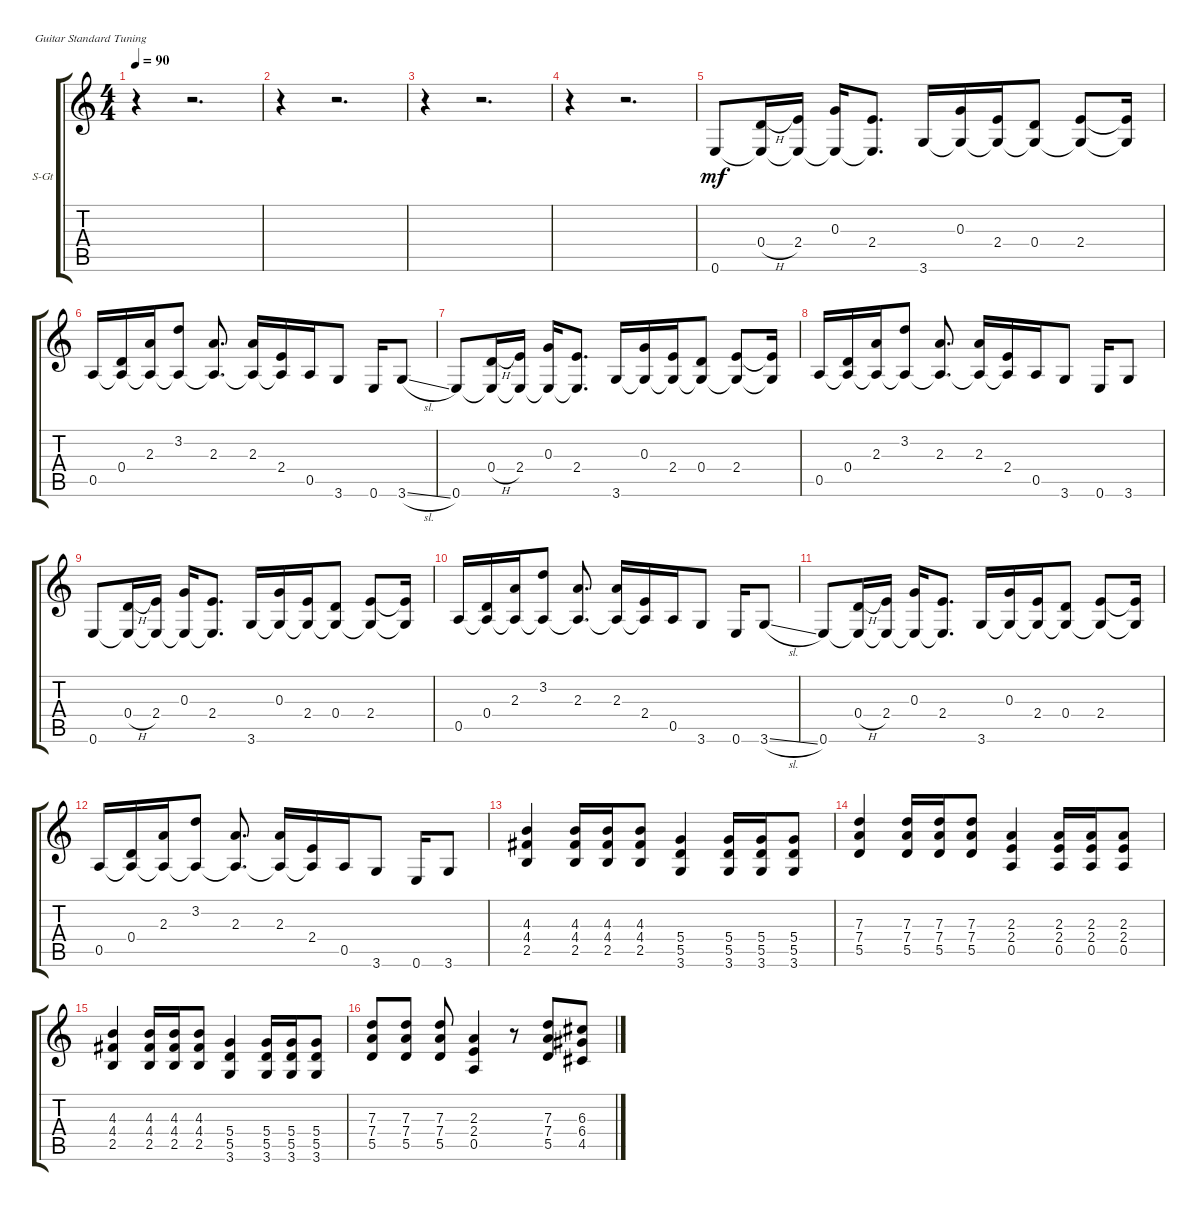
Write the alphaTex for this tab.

\bracketExtendMode groupsimilarinstruments
\firstSystemTrackNameOrientation horizontal
\otherSystemsTrackNameOrientation horizontal
\track ("Steel Guitar" "S-Gt") {instrument acousticguitarsteel}
\staff {score tabs}
\tuning (E4 B3 G3 D3 A2 E2)
\ts (4 4)
\tempo 90
\clef g2
\ks c
r.4{dy mf} r.2{d} |
r.4 r.2{d} |
r.4 r.2{d} |
r.4 r.2{d} |
0.6.8 (0.4{h} 0.6{t}).16 (2.4 0.6{t}).16 (0.3 0.6{t}).16 (2.4 0.6{t}).8{d} 3.6.16 (0.3 3.6{t}).16 (2.4 3.6{t}).16 (0.4 3.6{t}).8 (2.4 3.6{t}).8 (2.4{t} 3.6{t}).16 |
0.5.16 (0.4 0.5{t}).16 (2.3 0.5{t}).16 (3.2 0.5{t}).8 (2.3 0.5{t}).8{d} (2.3 0.5{t}).16 (2.4 0.5{t}).16 0.5.16 3.6.8 0.6.16 3.6{sl}.8 |
0.6.8 (0.4{h} 0.6{t}).16 (2.4 0.6{t}).16 (0.3 0.6{t}).16 (2.4 0.6{t}).8{d} 3.6.16 (0.3 3.6{t}).16 (2.4 3.6{t}).16 (0.4 3.6{t}).8 (2.4 3.6{t}).8 (2.4{t} 3.6{t}).16 |
0.5.16 (0.4 0.5{t}).16 (2.3 0.5{t}).16 (3.2 0.5{t}).8 (2.3 0.5{t}).8{d} (2.3 0.5{t}).16 (2.4 0.5{t}).16 0.5.16 3.6.8 0.6.16 3.6.8 |
0.6.8 (0.4{h} 0.6{t}).16 (2.4 0.6{t}).16 (0.3 0.6{t}).16 (2.4 0.6{t}).8{d} 3.6.16 (0.3 3.6{t}).16 (2.4 3.6{t}).16 (0.4 3.6{t}).8 (2.4 3.6{t}).8 (2.4{t} 3.6{t}).16 |
0.5.16 (0.4 0.5{t}).16 (2.3 0.5{t}).16 (3.2 0.5{t}).8 (2.3 0.5{t}).8{d} (2.3 0.5{t}).16 (2.4 0.5{t}).16 0.5.16 3.6.8 0.6.16 3.6{sl}.8 |
0.6.8 (0.4{h} 0.6{t}).16 (2.4 0.6{t}).16 (0.3 0.6{t}).16 (2.4 0.6{t}).8{d} 3.6.16 (0.3 3.6{t}).16 (2.4 3.6{t}).16 (0.4 3.6{t}).8 (2.4 3.6{t}).8 (2.4{t} 3.6{t}).16 |
0.5.16 (0.4 0.5{t}).16 (2.3 0.5{t}).16 (3.2 0.5{t}).8 (2.3 0.5{t}).8{d} (2.3 0.5{t}).16 (2.4 0.5{t}).16 0.5.16 3.6.8 0.6.16 3.6.8 |
(4.3 4.4 2.5).4 (4.3 4.4 2.5).16 (4.3 4.4 2.5).16 (4.3 4.4 2.5).8 (5.4 5.5 3.6).4 (5.4 5.5 3.6).16 (5.4 5.5 3.6).16 (5.4 5.5 3.6).8 |
(7.3 7.4 5.5).4 (7.3 7.4 5.5).16 (7.3 7.4 5.5).16 (7.3 7.4 5.5).8 (2.3 2.4 0.5).4 (2.3 2.4 0.5).16 (2.3 2.4 0.5).16 (2.3 2.4 0.5).8 |
(4.3 4.4 2.5).4 (4.3 4.4 2.5).16 (4.3 4.4 2.5).16 (4.3 4.4 2.5).8 (5.4 5.5 3.6).4 (5.4 5.5 3.6).16 (5.4 5.5 3.6).16 (5.4 5.5 3.6).8 |
(7.3 7.4 5.5).8 (7.3 7.4 5.5).8 (7.3 7.4 5.5).8 (2.3 2.4 0.5).4 r.8 (7.3 7.4 5.5).8 (6.3 6.4 4.5).8
